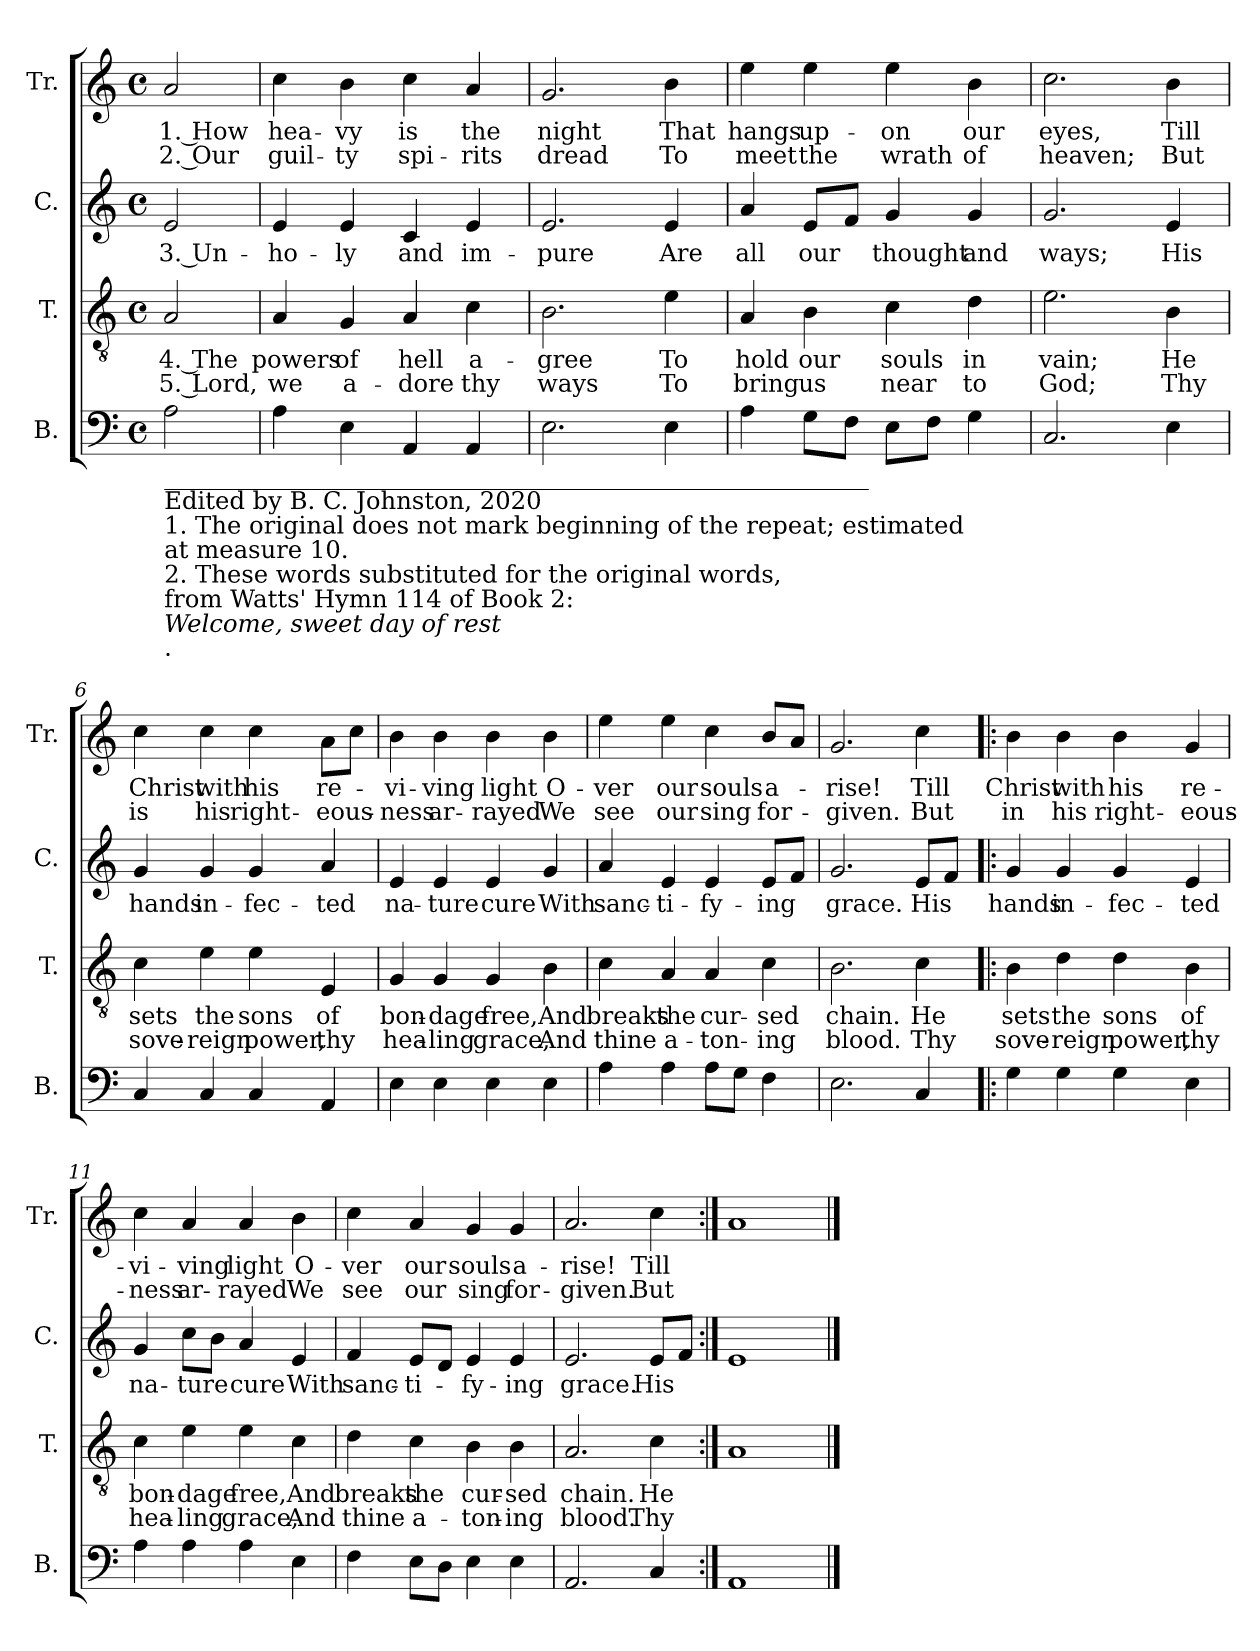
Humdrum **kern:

**kern	**kern	**text	**text	**kern	**text	**kern	**text	**text
*part4	*part3	*part3	*part3	*part2	*part2	*part1	*part1	*part1
*staff4	*staff3	*staff3	*staff3	*staff2	*staff2	*staff1	*staff1	*staff1
*I"B.	*I"T.	*	*	*I"C.	*	*I"Tr.	*	*
*I'B.	*I'T.	*	*	*I'C.	*	*I'Tr.	*	*
*clefF4	*clefGv2	*	*	*clefG2	*	*clefG2	*	*
*k[]	*k[]	*	*	*k[]	*	*k[]	*	*
*M4/4	*M4/4	*	*	*M4/4	*	*M4/4	*	*
*met(c)	*met(c)	*	*	*met(c)	*	*met(c)	*	*
*MM130	*MM130	*	*	*MM130	*	*MM130	*	*
=1	=1	=1	=1	=1	=1	=1	=1	=1
!LO:TX:b:t=__________________________________________________________	!	!	!	!	!	!	!	!
!LO:TX:b:t=Edited by B. C. Johnston, 2020	!	!	!	!	!	!	!	!
!LO:TX:b:t=1. The original does not mark beginning of the repeat; estimated	!	!	!	!	!	!	!	!
!LO:TX:b:t=at measure 10.	!	!	!	!	!	!	!	!
!LO:TX:b:t=2. These words substituted for the original words,	!	!	!	!	!	!	!	!
!LO:TX:b:t=from Watts' Hymn 114 of Book 2&colon;	!	!	!	!	!	!	!	!
!LO:TX:b:i:t=Welcome, sweet day of rest	!	!	!	!	!	!	!	!
!LO:TX:b:t=.	!	!	!	!	!	!	!	!
!	!	!LO:LY:b	!LO:LY:b	!	!LO:LY:b	!	!LO:LY:b	!LO:LY:b
2A\	2A/	4. The	5. Lord,	2e/	3. Un-	2a/	1. How	2. Our
=2	=2	=2	=2	=2	=2	=2	=2	=2
!	!	!LO:LY:b	!LO:LY:b	!	!LO:LY:b	!	!LO:LY:b	!LO:LY:b
4A\	4A/	powers	we	4e/	-ho-	4cc\	hea-	guil-
!	!	!LO:LY:b	!LO:LY:b	!	!LO:LY:b	!	!LO:LY:b	!LO:LY:b
4E\	4G/	of	a-	4e/	-ly	4b\	-vy	-ty
!	!	!LO:LY:b	!LO:LY:b	!	!LO:LY:b	!	!LO:LY:b	!LO:LY:b
4AA/	4A/	hell	-dore	4c/	and	4cc\	is	spi-
!	!	!LO:LY:b	!LO:LY:b	!	!LO:LY:b	!	!LO:LY:b	!LO:LY:b
4AA/	4c\	a-	thy	4e/	im-	4a/	the	-rits
=3	=3	=3	=3	=3	=3	=3	=3	=3
!	!	!LO:LY:b	!LO:LY:b	!	!LO:LY:b	!	!LO:LY:b	!LO:LY:b
2.E\	2.B\	-gree	ways	2.e/	-pure	2.g/	night	dread
!	!	!LO:LY:b	!LO:LY:b	!	!LO:LY:b	!	!LO:LY:b	!LO:LY:b
4E\	4e\	To	To	4e/	Are	4b\	That	To
=4	=4	=4	=4	=4	=4	=4	=4	=4
!	!	!LO:LY:b	!LO:LY:b	!	!LO:LY:b	!	!LO:LY:b	!LO:LY:b
4A\	4A/	hold	bring	4a/	all	4ee\	hangs	meet
!	!	!LO:LY:b	!LO:LY:b	!	!LO:LY:b	!	!LO:LY:b	!LO:LY:b
8G\L	4B\	our	us	8e/L	our	4ee\	up-	the
8F\J	.	.	.	8f/J	.	.	.	.
!	!	!LO:LY:b	!LO:LY:b	!	!LO:LY:b	!	!LO:LY:b	!LO:LY:b
8E\L	4c\	souls	near	4g/	thought	4ee\	-on	wrath
8F\J	.	.	.	.	.	.	.	.
!	!	!LO:LY:b	!LO:LY:b	!	!LO:LY:b	!	!LO:LY:b	!LO:LY:b
4G\	4d\	in	to	4g/	and	4b\	our	of
=5	=5	=5	=5	=5	=5	=5	=5	=5
!	!	!LO:LY:b	!LO:LY:b	!	!LO:LY:b	!	!LO:LY:b	!LO:LY:b
2.C/	2.e\	vain;	God;	2.g/	ways;	2.cc\	eyes,	heaven;
!	!	!LO:LY:b	!LO:LY:b	!	!LO:LY:b	!	!LO:LY:b	!LO:LY:b
4E\	4B\	He	Thy	4e/	His	4b\	Till	But
=6	=6	=6	=6	=6	=6	=6	=6	=6
!	!	!LO:LY:b	!LO:LY:b	!	!LO:LY:b	!	!LO:LY:b	!LO:LY:b
4C/	4c\	sets	sove-	4g/	hands	4cc\	Christ	is
!	!	!LO:LY:b	!LO:LY:b	!	!LO:LY:b	!	!LO:LY:b	!LO:LY:b
4C/	4e\	the	-reign	4g/	in-	4cc\	with	his
!	!	!LO:LY:b	!LO:LY:b	!	!LO:LY:b	!	!LO:LY:b	!LO:LY:b
4C/	4e\	sons	power,	4g/	-fec-	4cc\	his	right-
!	!	!LO:LY:b	!LO:LY:b	!	!LO:LY:b	!	!LO:LY:b	!LO:LY:b
4AA/	4E/	of	thy	4a/	-ted	8a\L	re-	-eous-
.	.	.	.	.	.	8cc\J	.	.
=7	=7	=7	=7	=7	=7	=7	=7	=7
!	!	!LO:LY:b	!LO:LY:b	!	!LO:LY:b	!	!LO:LY:b	!LO:LY:b
4E\	4G/	bon-	hea-	4e/	na-	4b\	-vi-	-ness
!	!	!LO:LY:b	!LO:LY:b	!	!LO:LY:b	!	!LO:LY:b	!LO:LY:b
4E\	4G/	-dage	-ling	4e/	-ture	4b\	-ving	ar-
!	!	!LO:LY:b	!LO:LY:b	!	!LO:LY:b	!	!LO:LY:b	!LO:LY:b
4E\	4G/	free,	grace,	4e/	cure	4b\	light	-rayed
!	!	!LO:LY:b	!LO:LY:b	!	!LO:LY:b	!	!LO:LY:b	!LO:LY:b
4E\	4B\	And	And	4g/	With	4b\	O-	We
!!LO:LB:g=z
=8	=8	=8	=8	=8	=8	=8	=8	=8
!	!	!LO:LY:b	!LO:LY:b	!	!LO:LY:b	!	!LO:LY:b	!LO:LY:b
4A\	4c\	breaks	thine	4a/	sanc-	4ee\	-ver	see
!	!	!LO:LY:b	!LO:LY:b	!	!LO:LY:b	!	!LO:LY:b	!LO:LY:b
4A\	4A/	the	a-	4e/	-ti-	4ee\	our	our
!	!	!LO:LY:b	!LO:LY:b	!	!LO:LY:b	!	!LO:LY:b	!LO:LY:b
8A\L	4A/	cur-	-ton-	4e/	-fy-	4cc\	souls	sing
8G\J	.	.	.	.	.	.	.	.
!	!	!LO:LY:b	!LO:LY:b	!	!LO:LY:b	!	!LO:LY:b	!LO:LY:b
4F\	4c\	-sed	-ing	8e/L	-ing	8b/L	a-	for-
.	.	.	.	8f/J	.	8a/J	.	.
=9	=9	=9	=9	=9	=9	=9	=9	=9
!	!	!LO:LY:b	!LO:LY:b	!	!LO:LY:b	!	!LO:LY:b	!LO:LY:b
2.E\	2.B\	chain.	blood.	2.g/	grace.	2.g/	-rise!	-given.
!	!	!LO:LY:b	!LO:LY:b	!	!LO:LY:b	!	!LO:LY:b	!LO:LY:b
4C/	4c\	He	Thy	8e/L	His	4cc\	Till	But
.	.	.	.	8f/J	.	.	.	.
=10!|:	=10!|:	=10!|:	=10!|:	=10!|:	=10!|:	=10!|:	=10!|:	=10!|:
!	!	!LO:LY:b	!LO:LY:b	!	!LO:LY:b	!	!LO:LY:b	!LO:LY:b
4G\	4B\	sets	sove-	4g/	hands	4b\	Christ	in
!	!	!LO:LY:b	!LO:LY:b	!	!LO:LY:b	!	!LO:LY:b	!LO:LY:b
4G\	4d\	the	-reign	4g/	in-	4b\	with	his
!	!	!LO:LY:b	!LO:LY:b	!	!LO:LY:b	!	!LO:LY:b	!LO:LY:b
4G\	4d\	sons	power,	4g/	-fec-	4b\	his	right-
!	!	!LO:LY:b	!LO:LY:b	!	!LO:LY:b	!	!LO:LY:b	!LO:LY:b
4E\	4B\	of	thy	4e/	-ted	4g/	re-	-eous-
=11	=11	=11	=11	=11	=11	=11	=11	=11
!	!	!LO:LY:b	!LO:LY:b	!	!LO:LY:b	!	!LO:LY:b	!LO:LY:b
4A\	4c\	bon-	hea-	4g/	na-	4cc\	-vi-	-ness
!	!	!LO:LY:b	!LO:LY:b	!	!LO:LY:b	!	!LO:LY:b	!LO:LY:b
4A\	4e\	-dage	-ling	8cc\L	-ture	4a/	-ving	ar-
.	.	.	.	8b\J	.	.	.	.
!	!	!LO:LY:b	!LO:LY:b	!	!LO:LY:b	!	!LO:LY:b	!LO:LY:b
4A\	4e\	free,	grace,	4a/	cure	4a/	light	-rayed
!	!	!LO:LY:b	!LO:LY:b	!	!LO:LY:b	!	!LO:LY:b	!LO:LY:b
4E\	4c\	And	And	4e/	With	4b\	O-	We
=12	=12	=12	=12	=12	=12	=12	=12	=12
!	!	!LO:LY:b	!LO:LY:b	!	!LO:LY:b	!	!LO:LY:b	!LO:LY:b
4F\	4d\	breaks	thine	4f/	sanc-	4cc\	-ver	see
!	!	!LO:LY:b	!LO:LY:b	!	!LO:LY:b	!	!LO:LY:b	!LO:LY:b
8E\L	4c\	the	a-	8e/L	-ti-	4a/	our	our
8D\J	.	.	.	8d/J	.	.	.	.
!	!	!LO:LY:b	!LO:LY:b	!	!LO:LY:b	!	!LO:LY:b	!LO:LY:b
4E\	4B\	cur-	-ton-	4e/	-fy-	4g/	souls	sing
!	!	!LO:LY:b	!LO:LY:b	!	!LO:LY:b	!	!LO:LY:b	!LO:LY:b
4E\	4B\	-sed	-ing	4e/	-ing	4g/	a-	for-
=13	=13	=13	=13	=13	=13	=13	=13	=13
!	!	!LO:LY:b	!LO:LY:b	!	!LO:LY:b	!	!LO:LY:b	!LO:LY:b
2.AA/	2.A/	chain.	blood.	2.e/	grace.	2.a/	-rise!	-given.
!	!	!LO:LY:b	!LO:LY:b	!	!LO:LY:b	!	!LO:LY:b	!LO:LY:b
4C/	4c\	He	Thy	8e/L	His	4cc\	Till	But
.	.	.	.	8f/J	.	.	.	.
=14:|!	=14:|!	=14:|!	=14:|!	=14:|!	=14:|!	=14:|!	=14:|!	=14:|!
1AA	1A	.	.	1e	.	1a	.	.
==	==	==	==	==	==	==	==	==
*-	*-	*-	*-	*-	*-	*-	*-	*-
